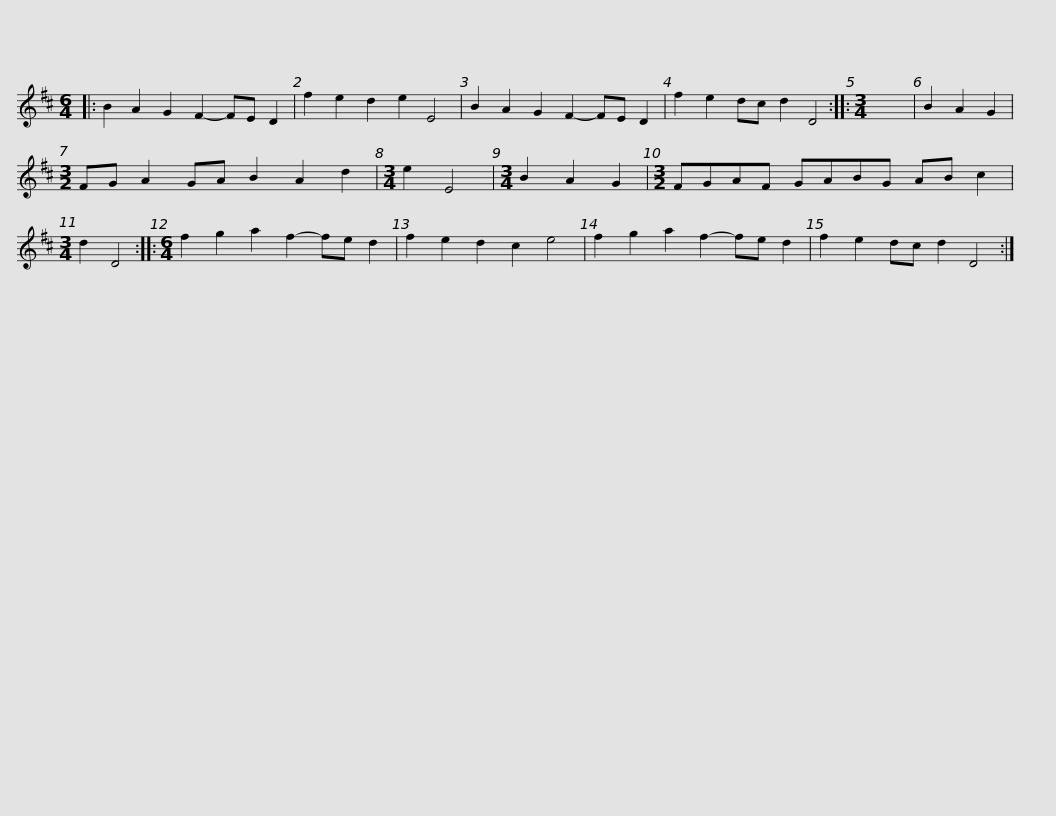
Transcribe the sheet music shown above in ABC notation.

X:1
L:1/8
M:6/4
I:linebreak $
K:D
V:1 treble
V:1
|: B2 A2 G2 F2- FE D2 | f2 e2 d2 e2 E4 | B2 A2 G2 F2- FE D2 | f2 e2 dc d2 D4 ::[M:3/4] x6 | %5
 B2 A2 G2 |$[M:3/2] FG A2 GA B2 A2 d2 |[M:3/4] e2 E4 |[M:3/4] B2 A2 G2 |[M:3/2] FGAF GABG AB c2 | %10
[M:3/4] d2 D4 ::[M:6/4] f2 g2 a2 f2- fe d2 |$ f2 e2 d2 c2 e4 | f2 g2 a2 f2- fe d2 | f2 e2 dc d2 D4 :| %15
